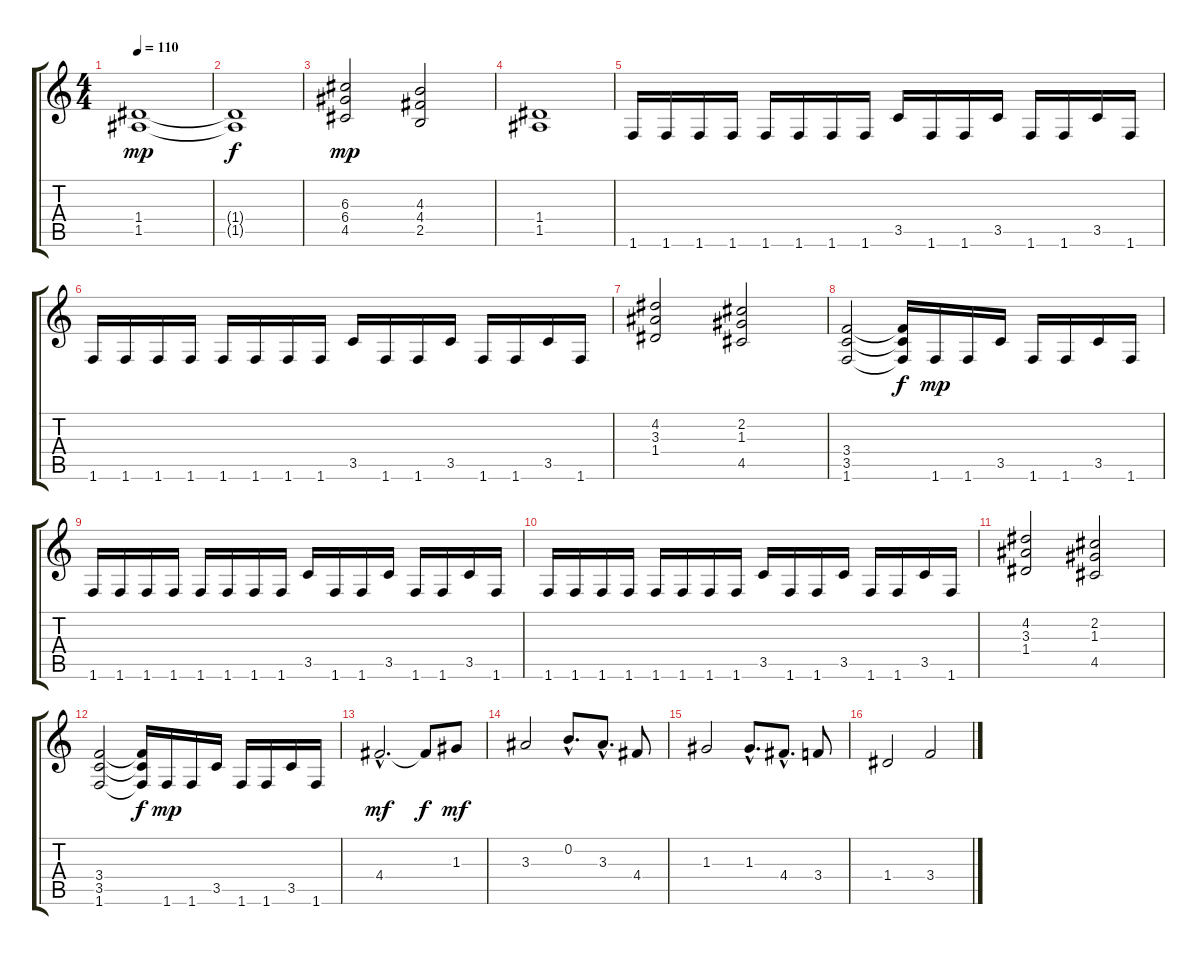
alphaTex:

\track "" {instrument distortionguitar}
\staff {score tabs}
\tuning (E4 B3 G3 D3 A2 E2) {hide}
\ts (4 4)
\tempo 110
\clef g2
\ks c
(1.4 1.5).1{dy mp} |
(1.4{t} 1.5{t}).1{dy f} |
(6.3 6.4 4.5).2{dy mp} (4.3 4.4 2.5).2 |
(1.4 1.5).1 |
1.6.16 1.6.16 1.6.16 1.6.16 1.6.16 1.6.16 1.6.16 1.6.16 3.5.16 1.6.16 1.6.16 3.5.16 1.6.16 1.6.16 3.5.16 1.6.16 |
1.6.16 1.6.16 1.6.16 1.6.16 1.6.16 1.6.16 1.6.16 1.6.16 3.5.16 1.6.16 1.6.16 3.5.16 1.6.16 1.6.16 3.5.16 1.6.16 |
(4.2 3.3 1.4).2 (2.2 1.3 4.5).2 |
(3.4 3.5 1.6).2 (3.4{t} 3.5{t} 1.6{t}).16{dy f} 1.6.16{dy mp} 1.6.16 3.5.16 1.6.16 1.6.16 3.5.16 1.6.16 |
1.6.16 1.6.16 1.6.16 1.6.16 1.6.16 1.6.16 1.6.16 1.6.16 3.5.16 1.6.16 1.6.16 3.5.16 1.6.16 1.6.16 3.5.16 1.6.16 |
1.6.16 1.6.16 1.6.16 1.6.16 1.6.16 1.6.16 1.6.16 1.6.16 3.5.16 1.6.16 1.6.16 3.5.16 1.6.16 1.6.16 3.5.16 1.6.16 |
(4.2 3.3 1.4).2 (2.2 1.3 4.5).2 |
(3.4 3.5 1.6).2 (3.4{t} 3.5{t} 1.6{t}).16{dy f} 1.6.16{dy mp} 1.6.16 3.5.16 1.6.16 1.6.16 3.5.16 1.6.16 |
4.4{hac}.2{d dy mf} 4.4{t}.8{dy f} 1.3.8{dy mf} |
3.3.2 0.2{hac}.8{d} 3.3{hac}.8{d} 4.4.8 |
1.3.2 1.3{hac}.8{d} 4.4{hac}.8{d} 3.4.8 |
1.4.2 3.4.2
